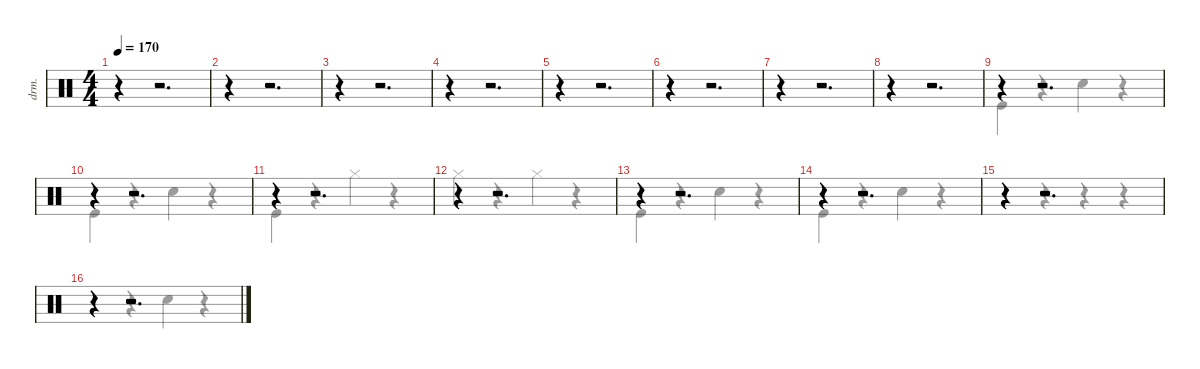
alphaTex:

\defaultSystemsLayout 4
\hideDynamics
\bracketExtendMode nobrackets
\otherSystemsTrackNameOrientation horizontal
\track ("Drumkit" "drm.") {instrument percussion}
\staff {score}
\articulation defaults
\voice
\ts (4 4)
\tempo 170
\clef neutral
\ks c
r.4{dy mf} r.2{d} |
r.4 r.2{d} |
r.4 r.2{d} |
r.4 r.2{d} |
r.4 r.2{d} |
r.4 r.2{d} |
r.4 r.2{d} |
r.4 r.2{d} |
r.4 r.2{d} |
r.4 r.2{d} |
r.4 r.2{d} |
r.4 r.2{d} |
r.4 r.2{d} |
r.4 r.2{d} |
r.4 r.2{d} |
r.4 r.2{d}
\voice
\clef neutral
\ottava regular
\simile none
\ks c
|
|
|
|
|
|
|
|
"Kick (hit)".4 r.4 "Snare (hit) 2".4 r.4 |
"Kick (hit)".4 r.4 "Snare (hit) 2".4 r.4 |
"Kick (hit)".4 r.4 "Hi-Hat (closed)".4 r.4 |
"Hi-Hat (closed)".4 r.4 "Hi-Hat (closed)".4 r.4 |
"Kick (hit)".4 r.4 "Snare (hit) 2".4 r.4 |
"Kick (hit)".4 r.4 "Snare (hit) 2".4 r.4 |
r.4 r.4 r.4 r.4 |
r.4 r.4 "Snare (hit) 2".4 r.4
